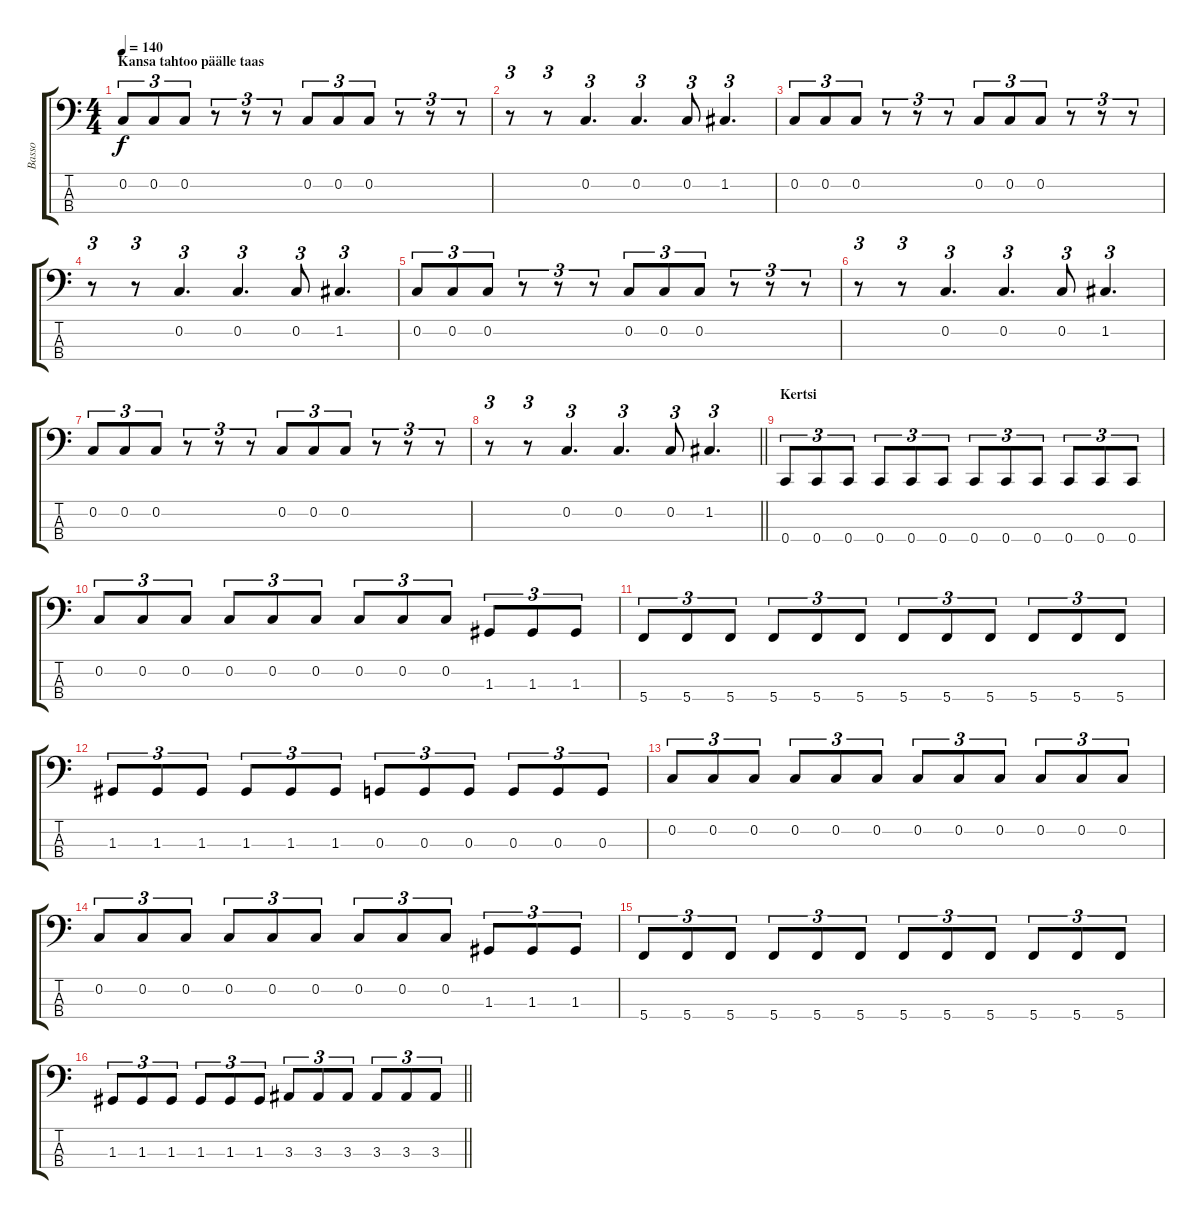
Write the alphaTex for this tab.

\track ("Basso" "Basso") {instrument electricbasspick}
\staff {score tabs}
\tuning (F2 C2 G1 C1) {hide}
\ts (4 4)
\section ("" "Kansa tahtoo päälle taas")
\tempo 140
\clef f4
\ks c
0.2.8{tu (3 2) dy f} 0.2.8{tu (3 2)} 0.2.8{tu (3 2)} r.8{tu (3 2)} r.8{tu (3 2)} r.8{tu (3 2)} 0.2.8{tu (3 2)} 0.2.8{tu (3 2)} 0.2.8{tu (3 2)} r.8{tu (3 2)} r.8{tu (3 2)} r.8{tu (3 2)} |
r.8{tu (3 2)} r.8{tu (3 2)} 0.2.4{d tu (3 2)} 0.2.4{d tu (3 2)} 0.2.8{tu (3 2)} 1.2.4{d tu (3 2)} |
0.2.8{tu (3 2)} 0.2.8{tu (3 2)} 0.2.8{tu (3 2)} r.8{tu (3 2)} r.8{tu (3 2)} r.8{tu (3 2)} 0.2.8{tu (3 2)} 0.2.8{tu (3 2)} 0.2.8{tu (3 2)} r.8{tu (3 2)} r.8{tu (3 2)} r.8{tu (3 2)} |
r.8{tu (3 2)} r.8{tu (3 2)} 0.2.4{d tu (3 2)} 0.2.4{d tu (3 2)} 0.2.8{tu (3 2)} 1.2.4{d tu (3 2)} |
0.2.8{tu (3 2)} 0.2.8{tu (3 2)} 0.2.8{tu (3 2)} r.8{tu (3 2)} r.8{tu (3 2)} r.8{tu (3 2)} 0.2.8{tu (3 2)} 0.2.8{tu (3 2)} 0.2.8{tu (3 2)} r.8{tu (3 2)} r.8{tu (3 2)} r.8{tu (3 2)} |
r.8{tu (3 2)} r.8{tu (3 2)} 0.2.4{d tu (3 2)} 0.2.4{d tu (3 2)} 0.2.8{tu (3 2)} 1.2.4{d tu (3 2)} |
0.2.8{tu (3 2)} 0.2.8{tu (3 2)} 0.2.8{tu (3 2)} r.8{tu (3 2)} r.8{tu (3 2)} r.8{tu (3 2)} 0.2.8{tu (3 2)} 0.2.8{tu (3 2)} 0.2.8{tu (3 2)} r.8{tu (3 2)} r.8{tu (3 2)} r.8{tu (3 2)} |
\barLineRight lightlight
r.8{tu (3 2)} r.8{tu (3 2)} 0.2.4{d tu (3 2)} 0.2.4{d tu (3 2)} 0.2.8{tu (3 2)} 1.2.4{d tu (3 2)} |
\section ("" "Kertsi")
0.4.8{tu (3 2)} 0.4.8{tu (3 2)} 0.4.8{tu (3 2)} 0.4.8{tu (3 2)} 0.4.8{tu (3 2)} 0.4.8{tu (3 2)} 0.4.8{tu (3 2)} 0.4.8{tu (3 2)} 0.4.8{tu (3 2)} 0.4.8{tu (3 2)} 0.4.8{tu (3 2)} 0.4.8{tu (3 2)} |
0.2.8{tu (3 2)} 0.2.8{tu (3 2)} 0.2.8{tu (3 2)} 0.2.8{tu (3 2)} 0.2.8{tu (3 2)} 0.2.8{tu (3 2)} 0.2.8{tu (3 2)} 0.2.8{tu (3 2)} 0.2.8{tu (3 2)} 1.3.8{tu (3 2)} 1.3.8{tu (3 2)} 1.3.8{tu (3 2)} |
5.4.8{tu (3 2)} 5.4.8{tu (3 2)} 5.4.8{tu (3 2)} 5.4.8{tu (3 2)} 5.4.8{tu (3 2)} 5.4.8{tu (3 2)} 5.4.8{tu (3 2)} 5.4.8{tu (3 2)} 5.4.8{tu (3 2)} 5.4.8{tu (3 2)} 5.4.8{tu (3 2)} 5.4.8{tu (3 2)} |
1.3.8{tu (3 2)} 1.3.8{tu (3 2)} 1.3.8{tu (3 2)} 1.3.8{tu (3 2)} 1.3.8{tu (3 2)} 1.3.8{tu (3 2)} 0.3.8{tu (3 2)} 0.3.8{tu (3 2)} 0.3.8{tu (3 2)} 0.3.8{tu (3 2)} 0.3.8{tu (3 2)} 0.3.8{tu (3 2)} |
0.2.8{tu (3 2)} 0.2.8{tu (3 2)} 0.2.8{tu (3 2)} 0.2.8{tu (3 2)} 0.2.8{tu (3 2)} 0.2.8{tu (3 2)} 0.2.8{tu (3 2)} 0.2.8{tu (3 2)} 0.2.8{tu (3 2)} 0.2.8{tu (3 2)} 0.2.8{tu (3 2)} 0.2.8{tu (3 2)} |
0.2.8{tu (3 2)} 0.2.8{tu (3 2)} 0.2.8{tu (3 2)} 0.2.8{tu (3 2)} 0.2.8{tu (3 2)} 0.2.8{tu (3 2)} 0.2.8{tu (3 2)} 0.2.8{tu (3 2)} 0.2.8{tu (3 2)} 1.3.8{tu (3 2)} 1.3.8{tu (3 2)} 1.3.8{tu (3 2)} |
5.4.8{tu (3 2)} 5.4.8{tu (3 2)} 5.4.8{tu (3 2)} 5.4.8{tu (3 2)} 5.4.8{tu (3 2)} 5.4.8{tu (3 2)} 5.4.8{tu (3 2)} 5.4.8{tu (3 2)} 5.4.8{tu (3 2)} 5.4.8{tu (3 2)} 5.4.8{tu (3 2)} 5.4.8{tu (3 2)} |
\barLineRight lightlight
1.3.8{tu (3 2)} 1.3.8{tu (3 2)} 1.3.8{tu (3 2)} 1.3.8{tu (3 2)} 1.3.8{tu (3 2)} 1.3.8{tu (3 2)} 3.3.8{tu (3 2)} 3.3.8{tu (3 2)} 3.3.8{tu (3 2)} 3.3.8{tu (3 2)} 3.3.8{tu (3 2)} 3.3.8{tu (3 2)}
